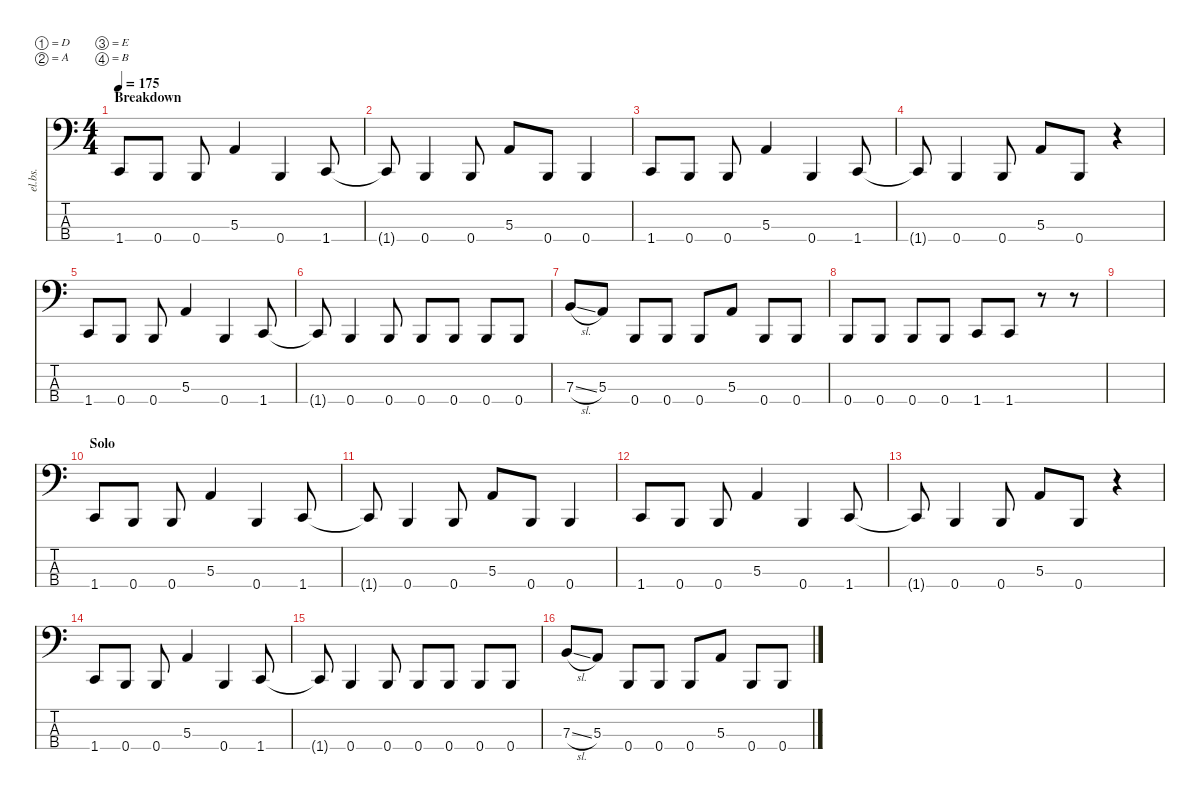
\defaultSystemsLayout 4
\hideDynamics
\bracketExtendMode nobrackets
\track ("Electric Bass - Michal" "el.bs.") {instrument electricbassfinger}
\staff {score tabs}
\tuning (D2 A1 E1 B0)
\ts (4 4)
\section ("" "Breakdown")
\tempo 175
\clef f4
\ks c
1.4.8{dy ff} 0.4.8 0.4.8 5.3.4 0.4.4 1.4.8 |
1.4{t}.8 0.4.4 0.4.8 5.3.8 0.4.8 0.4.4 |
1.4.8 0.4.8 0.4.8 5.3.4 0.4.4 1.4.8 |
1.4{t}.8 0.4.4 0.4.8 5.3.8 0.4.8 r.4 |
1.4.8 0.4.8 0.4.8 5.3.4 0.4.4 1.4.8 |
1.4{t}.8 0.4.4 0.4.8 0.4.8 0.4.8 0.4.8 0.4.8 |
7.3{sl}.8 5.3.8 0.4.8 0.4.8 0.4.8 5.3.8 0.4.8 0.4.8 |
0.4.8 0.4.8 0.4.8 0.4.8 1.4.8 1.4.8 r.8 r.8 |
|
\section ("" "Solo")
1.4.8 0.4.8 0.4.8 5.3.4 0.4.4 1.4.8 |
1.4{t}.8 0.4.4 0.4.8 5.3.8 0.4.8 0.4.4 |
1.4.8 0.4.8 0.4.8 5.3.4 0.4.4 1.4.8 |
1.4{t}.8 0.4.4 0.4.8 5.3.8 0.4.8 r.4 |
1.4.8 0.4.8 0.4.8 5.3.4 0.4.4 1.4.8 |
1.4{t}.8 0.4.4 0.4.8 0.4.8 0.4.8 0.4.8 0.4.8 |
7.3{sl}.8 5.3.8 0.4.8 0.4.8 0.4.8 5.3.8 0.4.8 0.4.8
